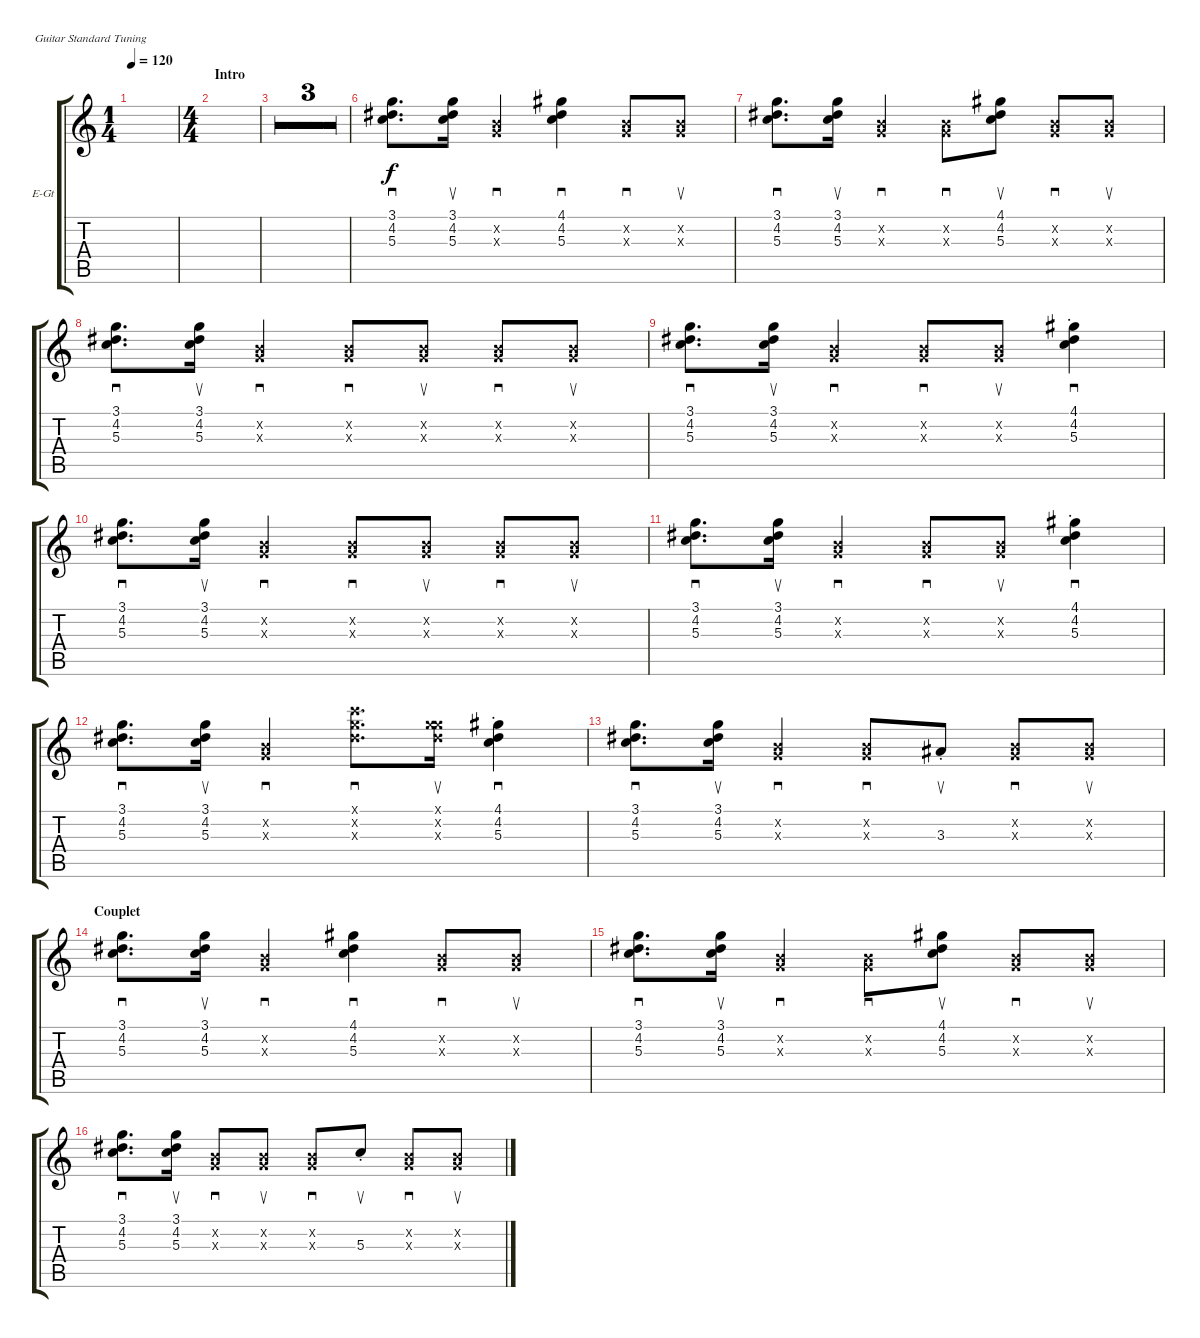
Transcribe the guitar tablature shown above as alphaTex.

\defaultSystemsLayout 4
\bracketExtendMode groupsimilarinstruments
\firstSystemTrackNameOrientation horizontal
\otherSystemsTrackNameOrientation horizontal
\track ("Electric Guitar" "E-Gt") {multiBarRest instrument electricguitarclean}
\staff {score tabs}
\tuning (E4 B3 G3 D3 A2 E2)
\ts (1 4)
\tempo 120
\clef g2
\ks c
|
\ts (4 4)
\section ("" "Intro")
|
|
|
|
(3.1 4.2 5.3).8{d sd} (5.3 4.2 3.1).16{su} (0.3{x} 0.2{x}).4{sd} (4.1 4.2 5.3).4{sd} (0.3{x} 0.2{x}).8{sd} (0.2{x} 0.3{x}).8{su} |
(3.1 4.2 5.3).8{d sd} (5.3 4.2 3.1).16{su} (0.3{x} 0.2{x}).4{sd} (0.3{x} 0.2{x}).8{sd} (4.1 4.2 5.3).8{su} (0.3{x} 0.2{x}).8{sd} (0.2{x} 0.3{x}).8{su} |
(3.1 4.2 5.3).8{d sd} (5.3 4.2 3.1).16{su} (0.3{x} 0.2{x}).4{sd} (0.3{x} 0.2{x}).8{sd} (0.2{x} 0.3{x}).8{su} (0.3{x} 0.2{x}).8{sd} (0.2{x} 0.3{x}).8{su} |
(3.1 4.2 5.3).8{d sd} (5.3 4.2 3.1).16{su} (0.3{x} 0.2{x}).4{sd} (0.3{x} 0.2{x}).8{sd} (0.2{x} 0.3{x}).8{su} (4.2{st} 4.1{st} 5.3).4{sd} |
(3.1 4.2 5.3).8{d sd} (5.3 4.2 3.1).16{su} (0.3{x} 0.2{x}).4{sd} (0.3{x} 0.2{x}).8{sd} (0.2{x} 0.3{x}).8{su} (0.3{x} 0.2{x}).8{sd} (0.2{x} 0.3{x}).8{su} |
(3.1 4.2 5.3).8{d sd} (5.3 4.2 3.1).16{su} (0.3{x} 0.2{x}).4{sd} (0.3{x} 0.2{x}).8{sd} (0.2{x} 0.3{x}).8{su} (4.2{st} 4.1{st} 5.3{st}).4{sd} |
(3.1 4.2 5.3).8{d sd} (5.3 4.2 3.1).16{su} (0.3{x} 0.2{x}).4{sd} (8.1{x} 8.2{x} 8.3{x}).8{d sd} (8.3{x} 8.2{x} 3.1{x}).16{su} (5.3{st} 4.2{st} 4.1{st}).4{sd} |
(3.1 4.2 5.3).8{d sd} (5.3 4.2 3.1).16{su} (0.3{x} 0.2{x}).4{sd} (0.2{x} 0.3{x}).8{sd} 3.3{st}.8{su} (0.3{x} 0.2{x}).8{sd} (0.3{x} 0.2{x}).8{su} |
\section ("" "Couplet")
(3.1 4.2 5.3).8{d sd} (5.3 4.2 3.1).16{su} (0.3{x} 0.2{x}).4{sd} (4.1 4.2 5.3).4{sd} (0.3{x} 0.2{x}).8{sd} (0.2{x} 0.3{x}).8{su} |
(3.1 4.2 5.3).8{d sd} (5.3 4.2 3.1).16{su} (0.3{x} 0.2{x}).4{sd} (0.3{x} 0.2{x}).8{sd} (4.1 4.2 5.3).8{su} (0.3{x} 0.2{x}).8{sd} (0.2{x} 0.3{x}).8{su} |
(3.1 4.2 5.3).8{d sd} (5.3 4.2 3.1).16{su} (0.3{x} 0.2{x}).8{sd} (0.2{x} 0.3{x}).8{su} (0.3{x} 0.2{x}).8{sd} 5.3{st}.8{su} (0.3{x} 0.2{x}).8{sd} (0.2{x} 0.3{x}).8{su}
